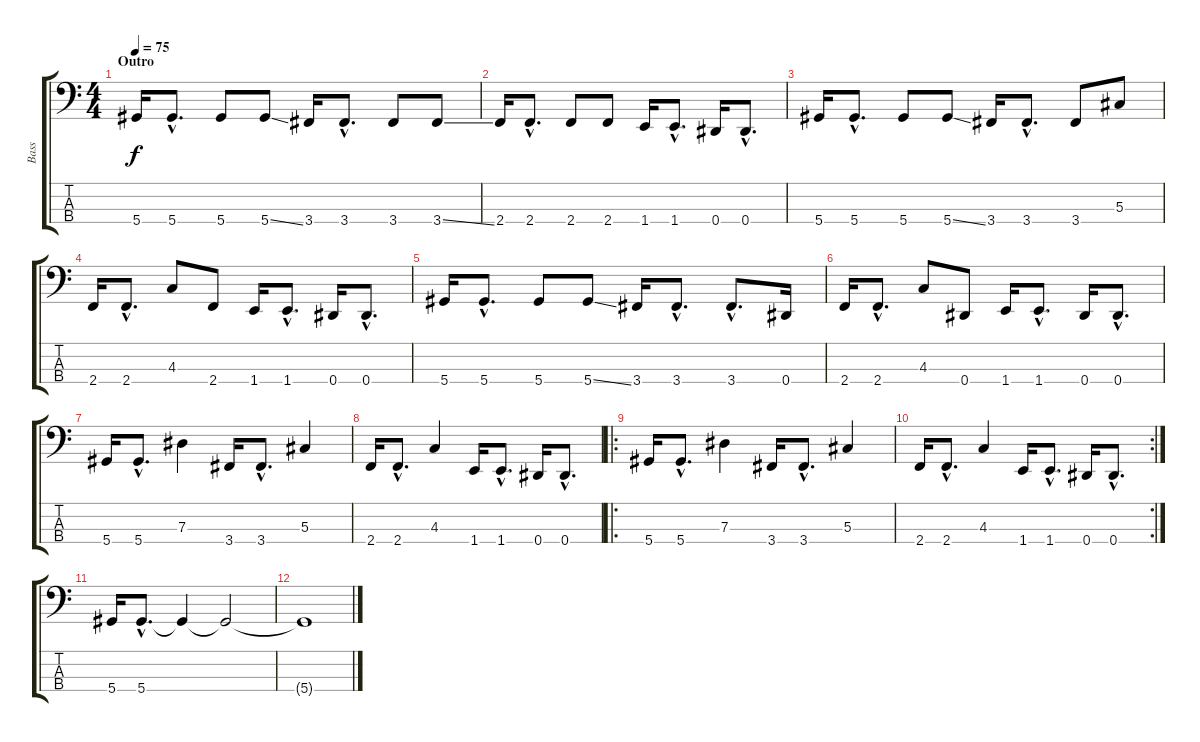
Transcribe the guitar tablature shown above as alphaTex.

\track ("Bass" "Bass") {instrument electricbasspick}
\staff {score tabs}
\tuning (Gb2 Db2 Ab1 Eb1) {hide}
\ts (4 4)
\section ("" "Outro")
\tempo 75
\clef f4
\ks c
5.4.16{dy f} 5.4{hac}.8{d} 5.4.8 5.4{ss}.8 3.4.16 3.4{hac}.8{d} 3.4.8 3.4{ss}.8 |
2.4.16 2.4{hac}.8{d} 2.4.8 2.4.8 1.4.16 1.4{hac}.8{d} 0.4.16 0.4{hac}.8{d} |
5.4.16 5.4{hac}.8{d} 5.4.8 5.4{ss}.8 3.4.16 3.4{hac}.8{d} 3.4.8 5.3.8 |
2.4.16 2.4{hac}.8{d} 4.3.8 2.4.8 1.4.16 1.4{hac}.8{d} 0.4.16 0.4{hac}.8{d} |
5.4.16 5.4{hac}.8{d} 5.4.8 5.4{ss}.8 3.4.16 3.4{hac}.8{d} 3.4{hac}.8{d} 0.4.16 |
2.4.16 2.4{hac}.8{d} 4.3.8 0.4.8 1.4.16 1.4{hac}.8{d} 0.4.16 0.4{hac}.8{d} |
5.4.16 5.4{hac}.8{d} 7.3.4 3.4.16 3.4{hac}.8{d} 5.3.4 |
2.4.16 2.4{hac}.8{d} 4.3.4 1.4.16 1.4{hac}.8{d} 0.4.16 0.4{hac}.8{d} |
\ro
5.4.16 5.4{hac}.8{d} 7.3.4 3.4.16 3.4{hac}.8{d} 5.3.4 |
\rc 2
2.4.16 2.4{hac}.8{d} 4.3.4 1.4.16 1.4{hac}.8{d} 0.4.16 0.4{hac}.8{d} |
5.4.16 5.4{hac}.8{d} 5.4{t}.4 5.4{t}.2 |
5.4{t}.1
